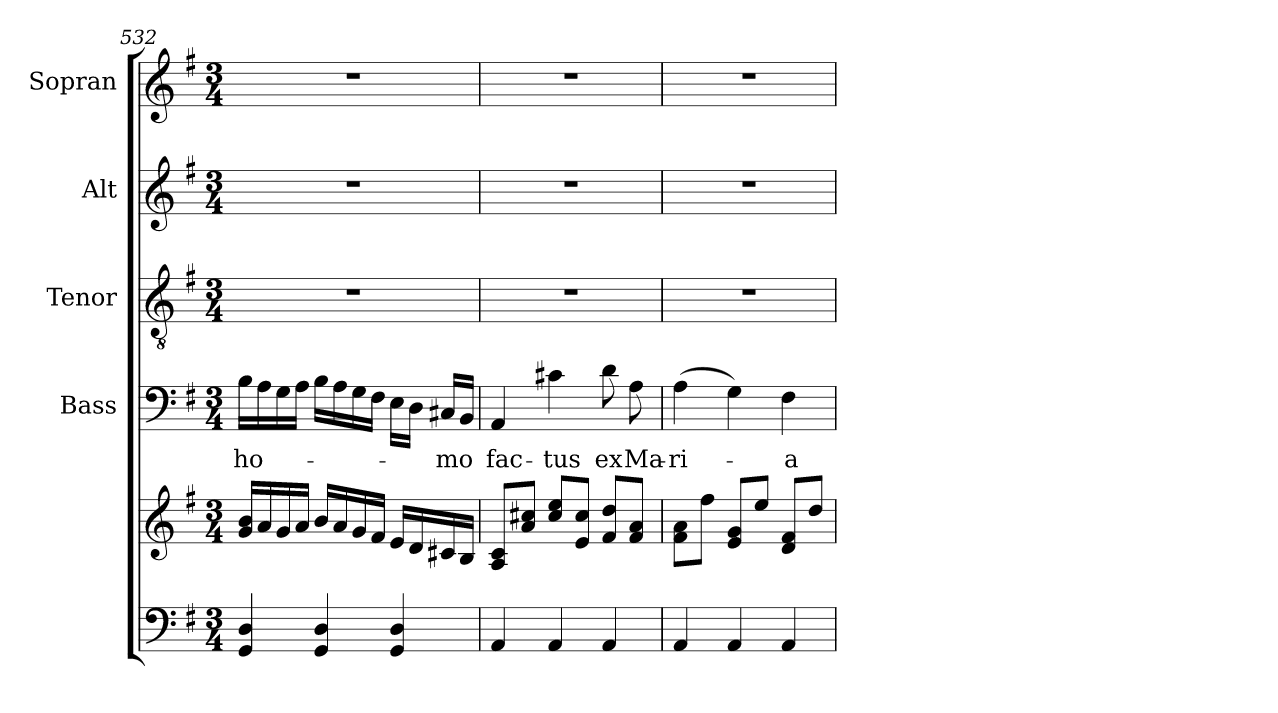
**kern	**kern	**kern	**text	**kern	**kern	**kern
*part5	*part5	*part4	*part4	*part3	*part2	*part1
*staff6	*staff5	*staff4	*staff4	*staff3	*staff2	*staff1
*	*	*I"Bass	*	*I"Tenor	*I"Alt	*I"Sopran
*	*	*I'B.	*	*I'T.	*I'A.	*I'S.
*clefF4	*clefG2	*clefF4	*	*clefGv2	*clefG2	*clefG2
*k[f#]	*k[f#]	*k[f#]	*	*k[f#]	*k[f#]	*k[f#]
*G:	*G:	*G:	*	*G:	*G:	*G:
*M3/4	*M3/4	*M3/4	*	*M3/4	*M3/4	*M3/4
=532	=532	=532	=532	=532	=532	=532
!	!	!	!LO:LY:b	!	!	!
4GG/ 4D/	16g/ 16b/LL	16B\LL	ho-	2.r	2.r	2.r
.	16a/	16A\	.	.	.	.
.	16g/	16G\	.	.	.	.
.	16a/JJ	16A\JJ	.	.	.	.
4GG/ 4D/	16b/LL	16B\LL	.	.	.	.
.	16a/	16A\	.	.	.	.
.	16g/	16G\	.	.	.	.
.	16f#/JJ	16F#\JJ	.	.	.	.
4GG/ 4D/	16e/LL	16E\LL	.	.	.	.
.	16d/	16D\JJ	.	.	.	.
!	!	!	!LO:LY:b	!	!	!
.	16c#X/	16C#X/LL	-mo	.	.	.
.	16B/JJ	16BB/JJ	.	.	.	.
!!LO:LB:g=z
=533	=533	=533	=533	=533	=533	=533
!	!	!	!LO:LY:b	!	!	!
4AA/	8A/ 8c/L	4AA/	fac-	2.r	2.r	2.r
.	8a/ 8cc#X/J	.	.	.	.	.
!	!	!	!LO:LY:b	!	!	!
4AA/	8cc#/ 8ee/L	4c#X\	-tus	.	.	.
.	8e/ 8cc#/J	.	.	.	.	.
!	!	!	!LO:LY:b	!	!	!
4AA/	8f#/ 8dd/L	8d\	ex	.	.	.
!	!	!	!LO:LY:b	!	!	!
.	8f#/ 8a/J	8A\	Ma-	.	.	.
=534	=534	=534	=534	=534	=534	=534
!	!	!	!LO:LY:b	!	!	!
4AA/	8f#\ 8a\L	(>4A\	-ri-	2.r	2.r	2.r
.	8ff#\J	.	.	.	.	.
4AA/	8e/ 8g/L	4G\)	.	.	.	.
.	8ee/J	.	.	.	.	.
!	!	!	!LO:LY:b	!	!	!
4AA/	8d/ 8f#/L	4F#\	-a	.	.	.
.	8dd/J	.	.	.	.	.
=	=	=	=	=	=	=
*-	*-	*-	*-	*-	*-	*-
